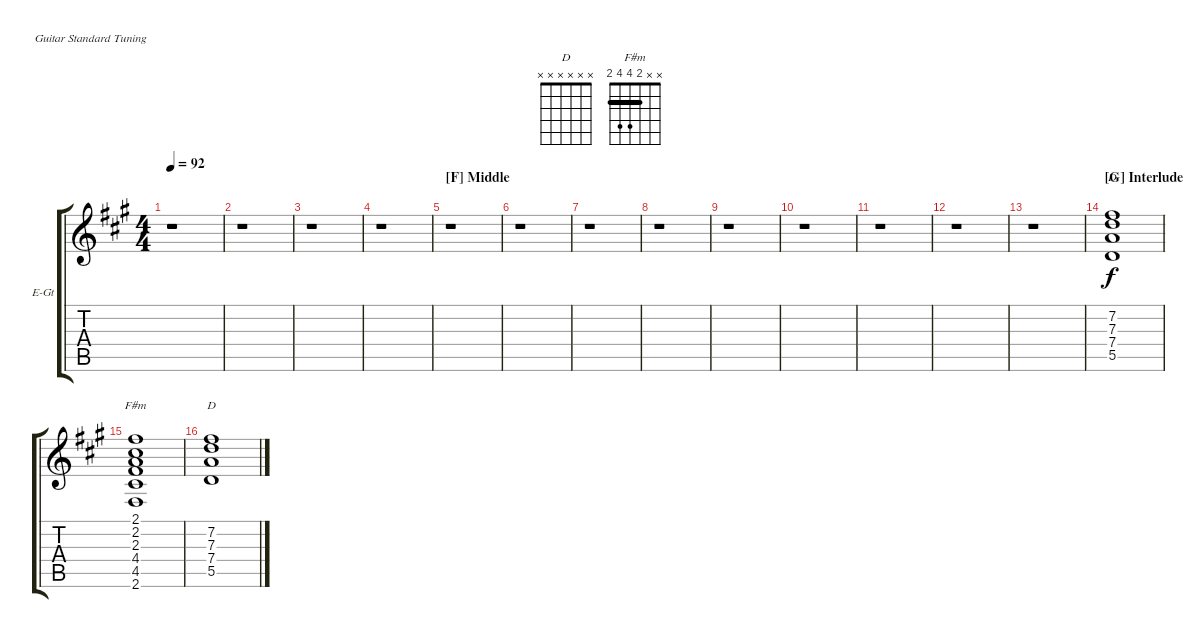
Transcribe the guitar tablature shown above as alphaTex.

\defaultSystemsLayout 4
\bracketExtendMode groupsimilarinstruments
\firstSystemTrackNameOrientation horizontal
\otherSystemsTrackNameOrientation horizontal
\track ("Additional Guitar" "E-Gt") {instrument electricguitarclean}
\staff {score tabs}
\tuning (E4 B3 G3 D3 A2 E2)
\chord ("D" 5 7 7 7 5 x) {firstfret 5 showfingering false barre 5}
\chord ("F#m" x x 2 4 4 2) {showfingering false barre 2}
\chord ("D" x x x x x x)
\ts (4 4)
\tempo 92
\clef g2
\ks a
r.1{dy f} |
r.1 |
r.1 |
r.1 |
\section ("F" "Middle")
r.1 |
r.1 |
r.1 |
r.1 |
r.1 |
r.1 |
r.1 |
r.1 |
r.1 |
\section ("G" "Interlude")
(5.5 7.4 7.3 7.2).1{ch "D"} |
(2.6 4.5 4.4 2.3 2.2 2.1).1{ch "F#m"} |
(5.5 7.4 7.3 7.2).1{ch "D"}
